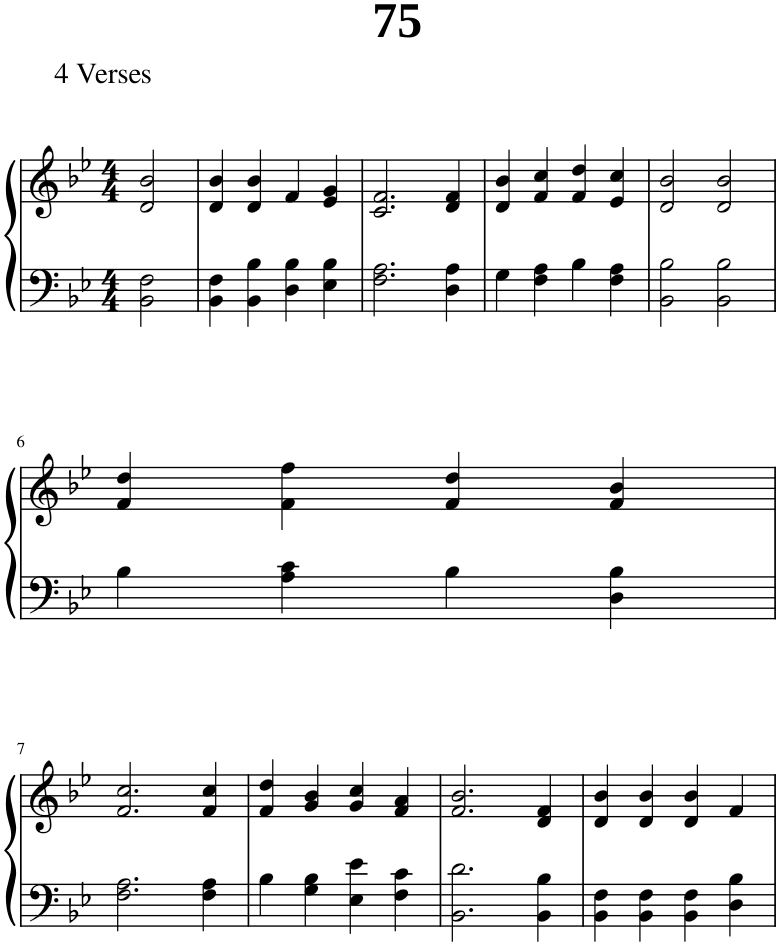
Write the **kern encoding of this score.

**kern	**kern
*part1	*part1
*staff2	*staff1
*I"Piano	*
*I'Pno.	*
*clefF4	*clefG2
*k[b-e-]	*k[b-e-]
*M4/4	*M4/4
=1	=1
2BB-\ 2F\	2d/ 2b-/
=2	=2
4BB-\ 4F\	4d/ 4b-/
4BB-\ 4B-\	4d/ 4b-/
4D\ 4B-\	4f/
4E-\ 4B-\	4e-/ 4g/
=3	=3
2.F\ 2.A\	2.c/ 2.f/
4D\ 4A\	4d/ 4f/
=4	=4
4G\	4d/ 4b-/
4F\ 4A\	4f/ 4cc/
4B-\	4f/ 4dd/
4F\ 4A\	4e-/ 4cc/
=5	=5
2BB-\ 2B-\	2d/ 2b-/
2BB-\ 2B-\	2d/ 2b-/
!!LO:LB:g=z
=6	=6
4B-\	4f/ 4dd/
4A\ 4c\	4f\ 4ff\
4B-\	4f/ 4dd/
4D\ 4B-\	4f/ 4b-/
!!LO:LB:g=z
=7	=7
2.F\ 2.A\	2.f/ 2.cc/
4F\ 4A\	4f/ 4cc/
=8	=8
4B-\	4f/ 4dd/
4G\ 4B-\	4g/ 4b-/
4E-\ 4e-\	4g/ 4cc/
4F\ 4c\	4f/ 4a/
=9	=9
2.BB-\ 2.d\	2.f/ 2.b-/
4BB-\ 4B-\	4d/ 4f/
=10	=10
4BB-\ 4F\	4d/ 4b-/
4BB-\ 4F\	4d/ 4b-/
4BB-\ 4F\	4d/ 4b-/
4D\ 4B-\	4f/
=	=
*-	*-
